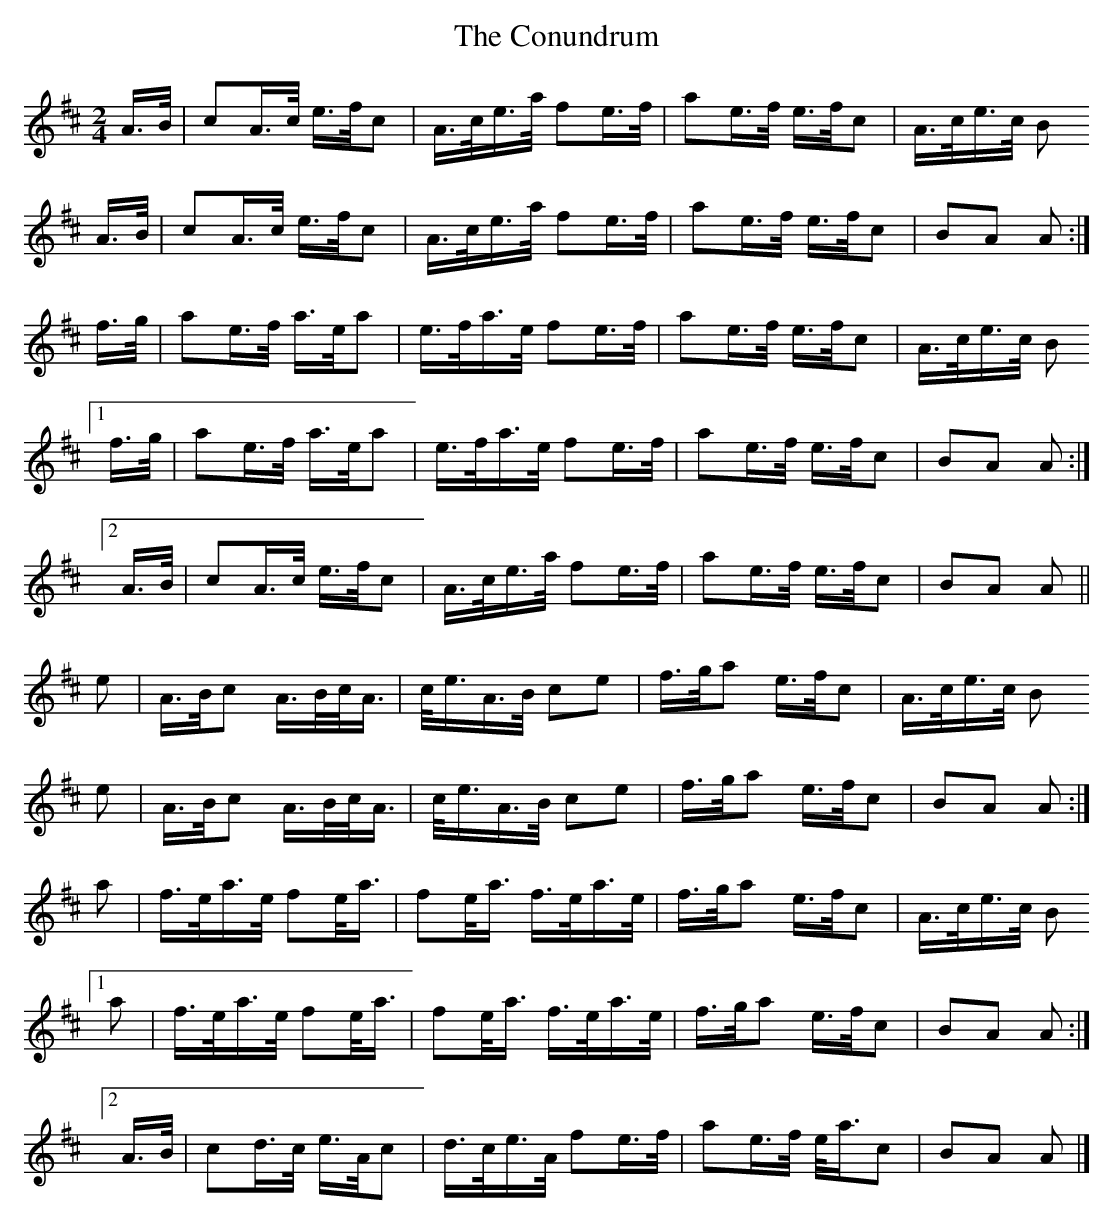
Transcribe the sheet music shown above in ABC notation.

X:1
T:The Conundrum
M:2/4
L:1/16
K:AMix
   A>B|c2A>c  e>fc2 |A>ce>a f2e>f |a2e>f e>fc2|A>ce>c B2
   A>B|c2A>c  e>fc2 |A>ce>a f2e>f |a2e>f e>fc2|B2A2   A2:|
   f>g|a2e>f  a>ea2 |e>fa>e f2e>f |a2e>f e>fc2|A>ce>c B2
[1 f>g|a2e>f  a>ea2 |e>fa>e f2e>f |a2e>f e>fc2|B2A2   A2:|
[2 A>B|c2A>c  e>fc2 |A>ce>a f2e>f |a2e>f e>fc2|B2A2   A2||
   e2 |A>Bc2  A>Bc<A|c<eA>B c2e2  |f>ga2 e>fc2|A>ce>c B2
   e2 |A>Bc2  A>Bc<A|c<eA>B c2e2  |f>ga2 e>fc2|B2A2   A2:|
   a2 |f>ea>e f2e<a |f2e<a  f>ea>e|f>ga2 e>fc2|A>ce>c B2
[1 a2 |f>ea>e f2e<a |f2e<a  f>ea>e|f>ga2 e>fc2|B2A2   A2:|
[2 A>B|c2d>c  e>Ac2 |d>ce>A f2e>f |a2e>f e<ac2|B2A2   A2|]
